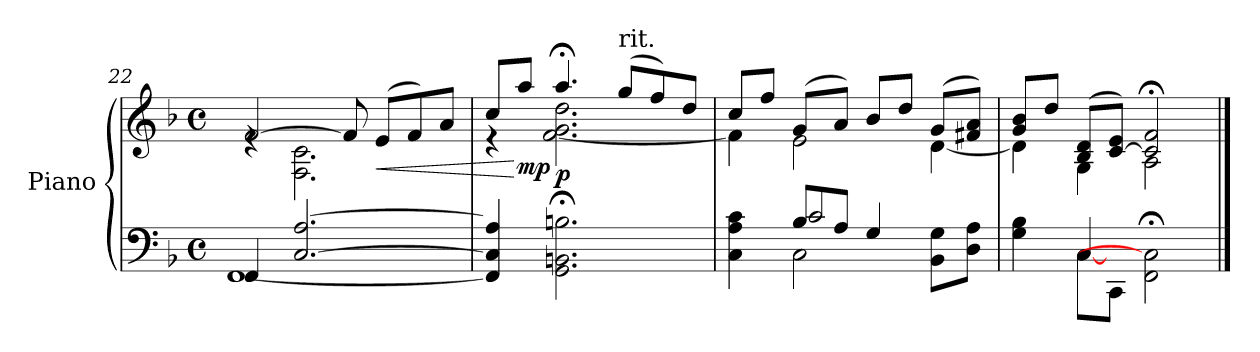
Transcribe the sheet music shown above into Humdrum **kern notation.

**kern	**kern	**dynam
*part1	*part1	*part1
*staff2	*staff1	*staff1/2
*I"Piano	*	*
*I'Pno.	*	*
!!LO:LB:g=z
*clefF4	*clefG2	*
*k[b-]	*k[b-]	*
*M4/4	*M4/4	*
*met(c)	*met(c)	*
=22	=22	=22
*^	*^	*
4FF/	[1FF	[2f/	4re	.
[2.C/ [2.A/	.	.	2.F\ 2.c\	.
.	.	8f/]	.	.
*	*	*MM50	*	*
!	!	!	!	!LO:HP:b
.	.	(>8e/L	.	<
.	.	8f/)	.	.
.	.	8a/J	.	.
*v	*v	*	*	*
=23	=23	=23	=23
4FF/] 4C/] 4A/]	8cc/L	4r	.
!	!	!	!LO:DY:n=1:b
.	8aa/J	.	[ mp
*	*MM20	*	*
!	!	!	!LO:DY:n=2:b
2.GG\;< 2.BBn\;< 2.Bn\;<	4.aa;</	[2.f\ 2.g\ 2.dd\	p
*	*MM50	*	*
!	!LO:TX:a:t=rit.	!	!
.	(>8gg/L	.	.
.	8ff/)	.	.
.	8dd/J	.	.
=24	=24	=24	=24
*^	*	*	*
*	*^	*	*	*
4C\ 4A\ 4c\	4ryy	4ryy	8cc/L	4f\]	.
.	.	.	8ff/J	.	.
*	*	*	*MM40	*	*
8B-/L	2c/	2C\	(>8g/L	2e\	.
8A/J	.	.	8a/J)	.	.
4G/	.	.	8b-/L	.	.
.	.	.	8dd/J	.	.
8BB-\ 8G\L	4ryy	4ryy	(>8g/L	[4d\	.
8D\ 8A\J	.	.	8f#X/ 8a/J)	.	.
*	*v	*v	*	*	*
=25	=25	=25	=25	=25
4G\ 4B-\	4ryy	8g/ 8b-/L	4d\]	.
.	.	8dd/J	.	.
*	*	*MM30	*	*
4C/	[8C\L	(>8B-/ 8d/L	4G\	.
.	8CC\J	[8c/ 8e/J)	.	.
*	*	*MM13	*	*
2FF\; 2C\];	2ryy	2c/];< 2f/;<	2A\	.
*v	*v	*	*	*
*	*v	*v	*
==	==	==
*-	*-	*-
